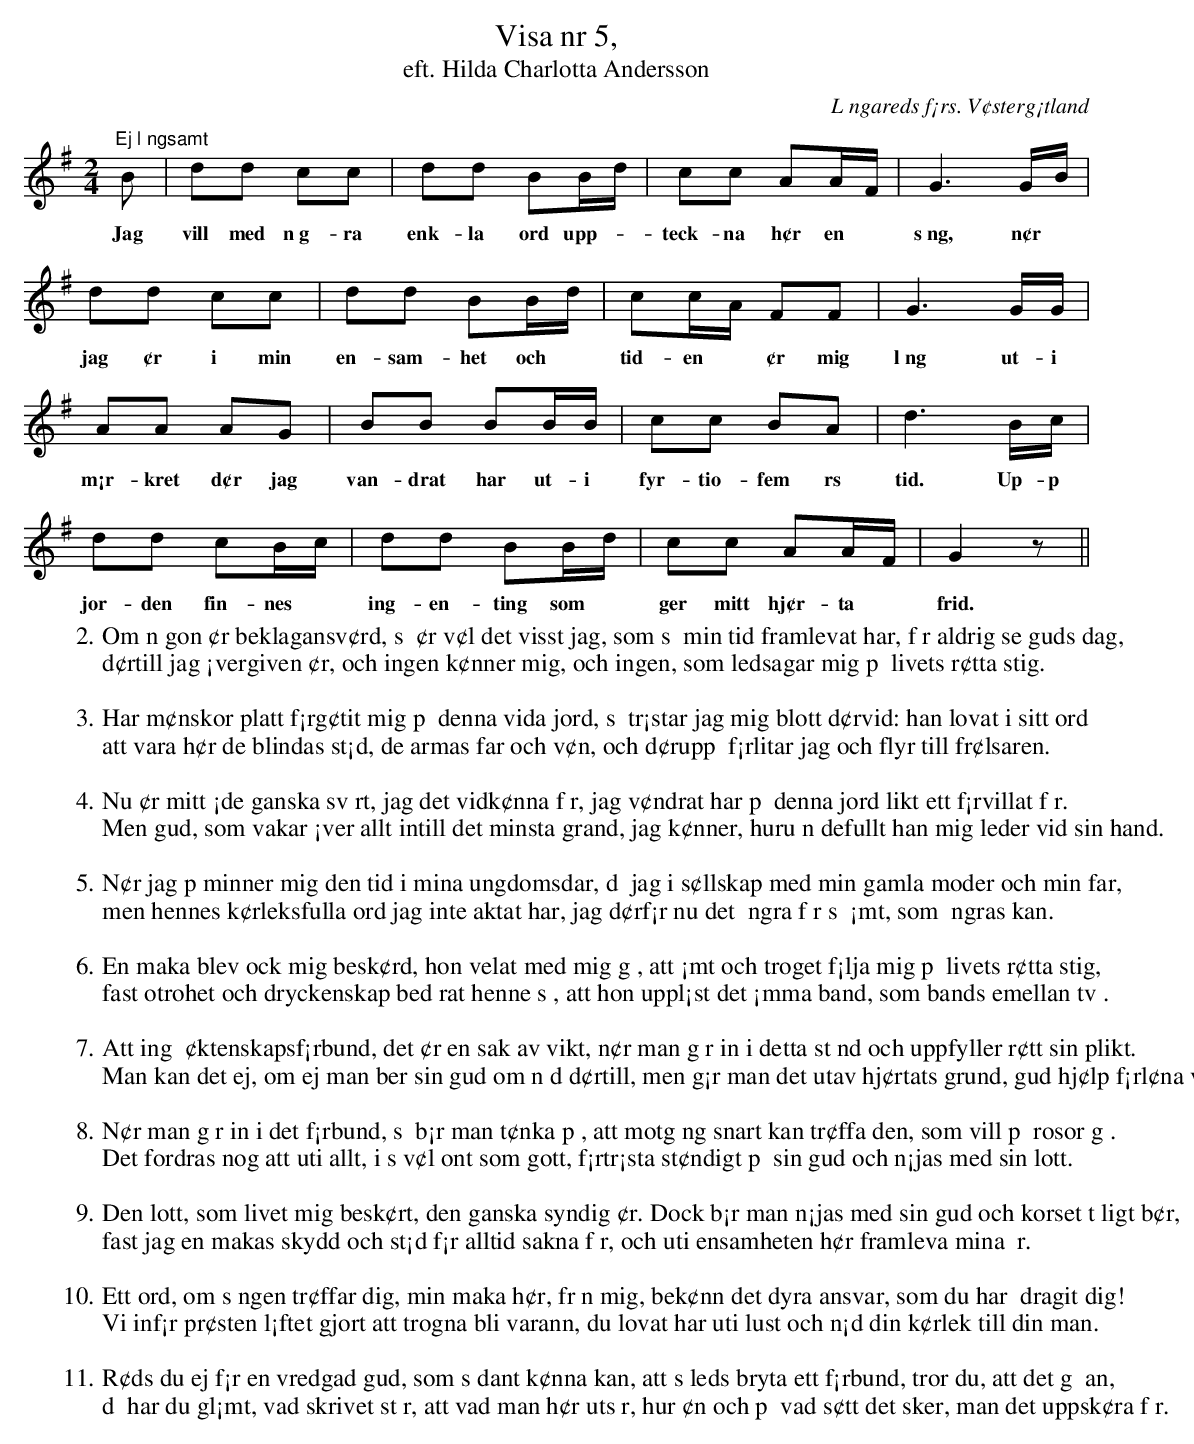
X:1
T: Visa nr 5,
T:eft. Hilda Charlotta Andersson
O:L ngareds f¡rs. V¢sterg¡tland
M: 2/4
L: 1/16
K:G
"Ej l ngsamt"B2 | d2d2 c2c2 | d2d2 B2Bd | c2c2 A2AF | G6GB |
w:Jag vill med n g-ra enk-la ord upp-*teck-na h¢r en *s ng, n¢r*
d2d2 c2c2 | d2d2 B2Bd | c2cA F2F2 | G6GG |
w:jag ¢r i min en-sam-het och *tid-en *¢r mig l ng ut-i
A2A2 A2G2 | B2B2 B2BB | c2c2 B2A2 | d6Bc |
w:m¡r-kret d¢r jag van-drat har ut-i fyr-tio-fem  rs tid. Up-p
d2d2 c2Bc | d2d2 B2Bd | c2c2 A2AF | G4z2 ||
w:jor-den fin-nes *ing-en-ting som *ger mitt hj¢r-ta *frid.
W:2. Om n gon ¢r beklagansv¢rd, s  ¢r v¢l det visst jag, som s  min tid framlevat har, f r aldrig se guds dag,
W:d¢rtill jag ¡vergiven ¢r, och ingen k¢nner mig, och ingen, som ledsagar mig p  livets r¢tta stig.
W:
W:3. Har m¢nskor platt f¡rg¢tit mig p  denna vida jord, s  tr¡star jag mig blott d¢rvid: han lovat i sitt ord
W:att vara h¢r de blindas st¡d, de armas far och v¢n, och d¢rupp  f¡rlitar jag och flyr till fr¢lsaren.
W:
W:4. Nu ¢r mitt ¡de ganska sv rt, jag det vidk¢nna f r, jag v¢ndrat har p  denna jord likt ett f¡rvillat f r.
W:Men gud, som vakar ¡ver allt intill det minsta grand, jag k¢nner, huru n defullt han mig leder vid sin hand.
W:
W:5. N¢r jag p minner mig den tid i mina ungdomsdar, d  jag i s¢llskap med min gamla moder och min far,
W:men hennes k¢rleksfulla ord jag inte aktat har, jag d¢rf¡r nu det  ngra f r s  ¡mt, som  ngras kan.
W:
W:6. En maka blev ock mig besk¢rd, hon velat med mig g , att ¡mt och troget f¡lja mig p  livets r¢tta stig,
W:fast otrohet och dryckenskap bed rat henne s , att hon uppl¡st det ¡mma band, som bands emellan tv .
W:
W:7. Att ing  ¢ktenskapsf¡rbund, det ¢r en sak av vikt, n¢r man g r in i detta st nd och uppfyller r¢tt sin plikt.
W:Man kan det ej, om ej man ber sin gud om n d d¢rtill, men g¡r man det utav hj¢rtats grund, gud hj¢lp f¡rl¢na vill.
W:
W:8. N¢r man g r in i det f¡rbund, s  b¡r man t¢nka p , att motg ng snart kan tr¢ffa den, som vill p  rosor g .
W:Det fordras nog att uti allt, i s v¢l ont som gott, f¡rtr¡sta st¢ndigt p  sin gud och n¡jas med sin lott.
W:
W:9. Den lott, som livet mig besk¢rt, den ganska syndig ¢r. Dock b¡r man n¡jas med sin gud och korset t ligt b¢r,
W:fast jag en makas skydd och st¡d f¡r alltid sakna f r, och uti ensamheten h¢r framleva mina  r.
W:
W:10. Ett ord, om s ngen tr¢ffar dig, min maka h¢r, fr n mig, bek¢nn det dyra ansvar, som du har  dragit dig!
W:Vi inf¡r pr¢sten l¡ftet gjort att trogna bli varann, du lovat har uti lust och n¡d din k¢rlek till din man.
W:
W:11. R¢ds du ej f¡r en vredgad gud, som s dant k¢nna kan, att s leds bryta ett f¡rbund, tror du, att det g  an,
W:d  har du gl¡mt, vad skrivet st r, att vad man h¢r uts r, hur ¢n och p  vad s¢tt det sker, man det uppsk¢ra f r.
